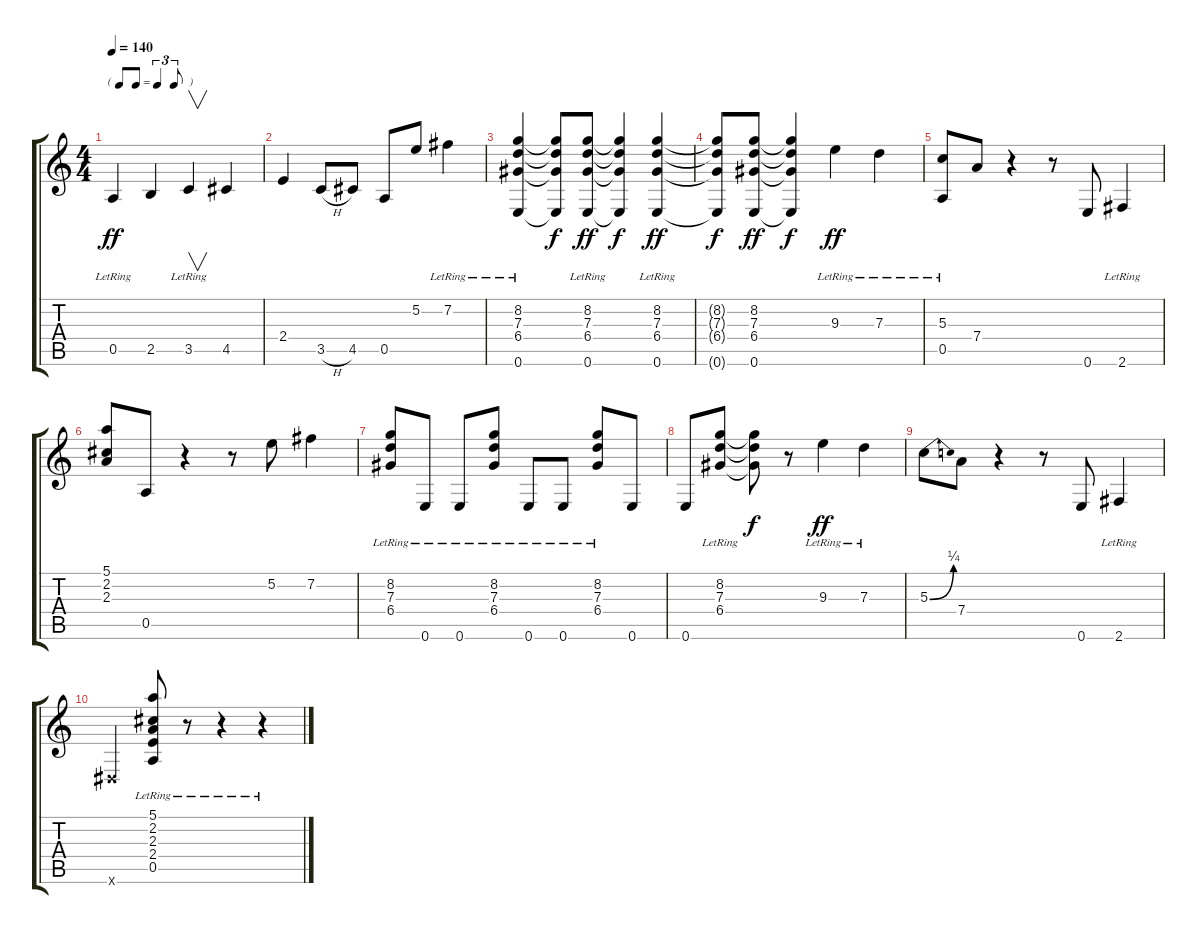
\track "" {instrument acousticbass}
\staff {score tabs}
\tuning (E4 B3 G3 D3 A2 E2) {hide}
\ts (4 4)
\tf triplet8th
\tempo 140
\clef g2
\ks c
0.5{lr}.4{dy ff} 2.5.4 3.5{lr}.4{v} 4.5.4 |
2.4.4 3.5{h}.8 4.5.8 0.5.8 5.2.8 7.2{lr}.4 |
(8.2{lr} 7.3{lr} 6.4{lr} 0.6{lr}).4 (8.2{t} 7.3{t} 6.4{t} 0.6{t}).8{dy f} (8.2{lr} 7.3{lr} 6.4{lr} 0.6{lr}).8{dy ff} (8.2{t} 7.3{t} 6.4{t} 0.6{t}).4{dy f} (8.2{lr} 7.3{lr} 6.4{lr} 0.6{lr}).4{dy ff} |
(8.2{t} 7.3{t} 6.4{t} 0.6{t}).8{dy f} (8.2 7.3 6.4 0.6).8{dy ff} (8.2{t} 7.3{t} 6.4{t} 0.6{t}).4{dy f} 9.3{lr}.4{dy ff} 7.3{lr}.4 |
(5.3 0.5{lr}).8 7.4.8 r.4 r.8 0.6.8 2.6{lr}.4 |
(5.1 2.2 2.3).8 0.5.8 r.4 r.8 5.2.8 7.2.4 |
(8.2 7.3 6.4{lr}).8 0.6{lr}.8 0.6{lr}.8 (8.2 7.3 6.4{lr}).8 0.6{lr}.8 0.6{lr}.8 (8.2 7.3 6.4{lr}).8 0.6.8 |
0.6.8 (8.2 7.3 6.4{lr}).8 (8.2{t} 7.3{t} 6.4{t}).8{dy f} r.8 9.3{lr}.4{dy ff} 7.3{lr}.4 |
5.3{be (bend 0 0 60 1)}.8 7.4.8 r.4 r.8 0.6.8 2.6{lr}.4 |
-1.6{x}.4 (5.1 2.2 2.3 2.4 0.5{lr}).8 r.8 r.4 r.4
